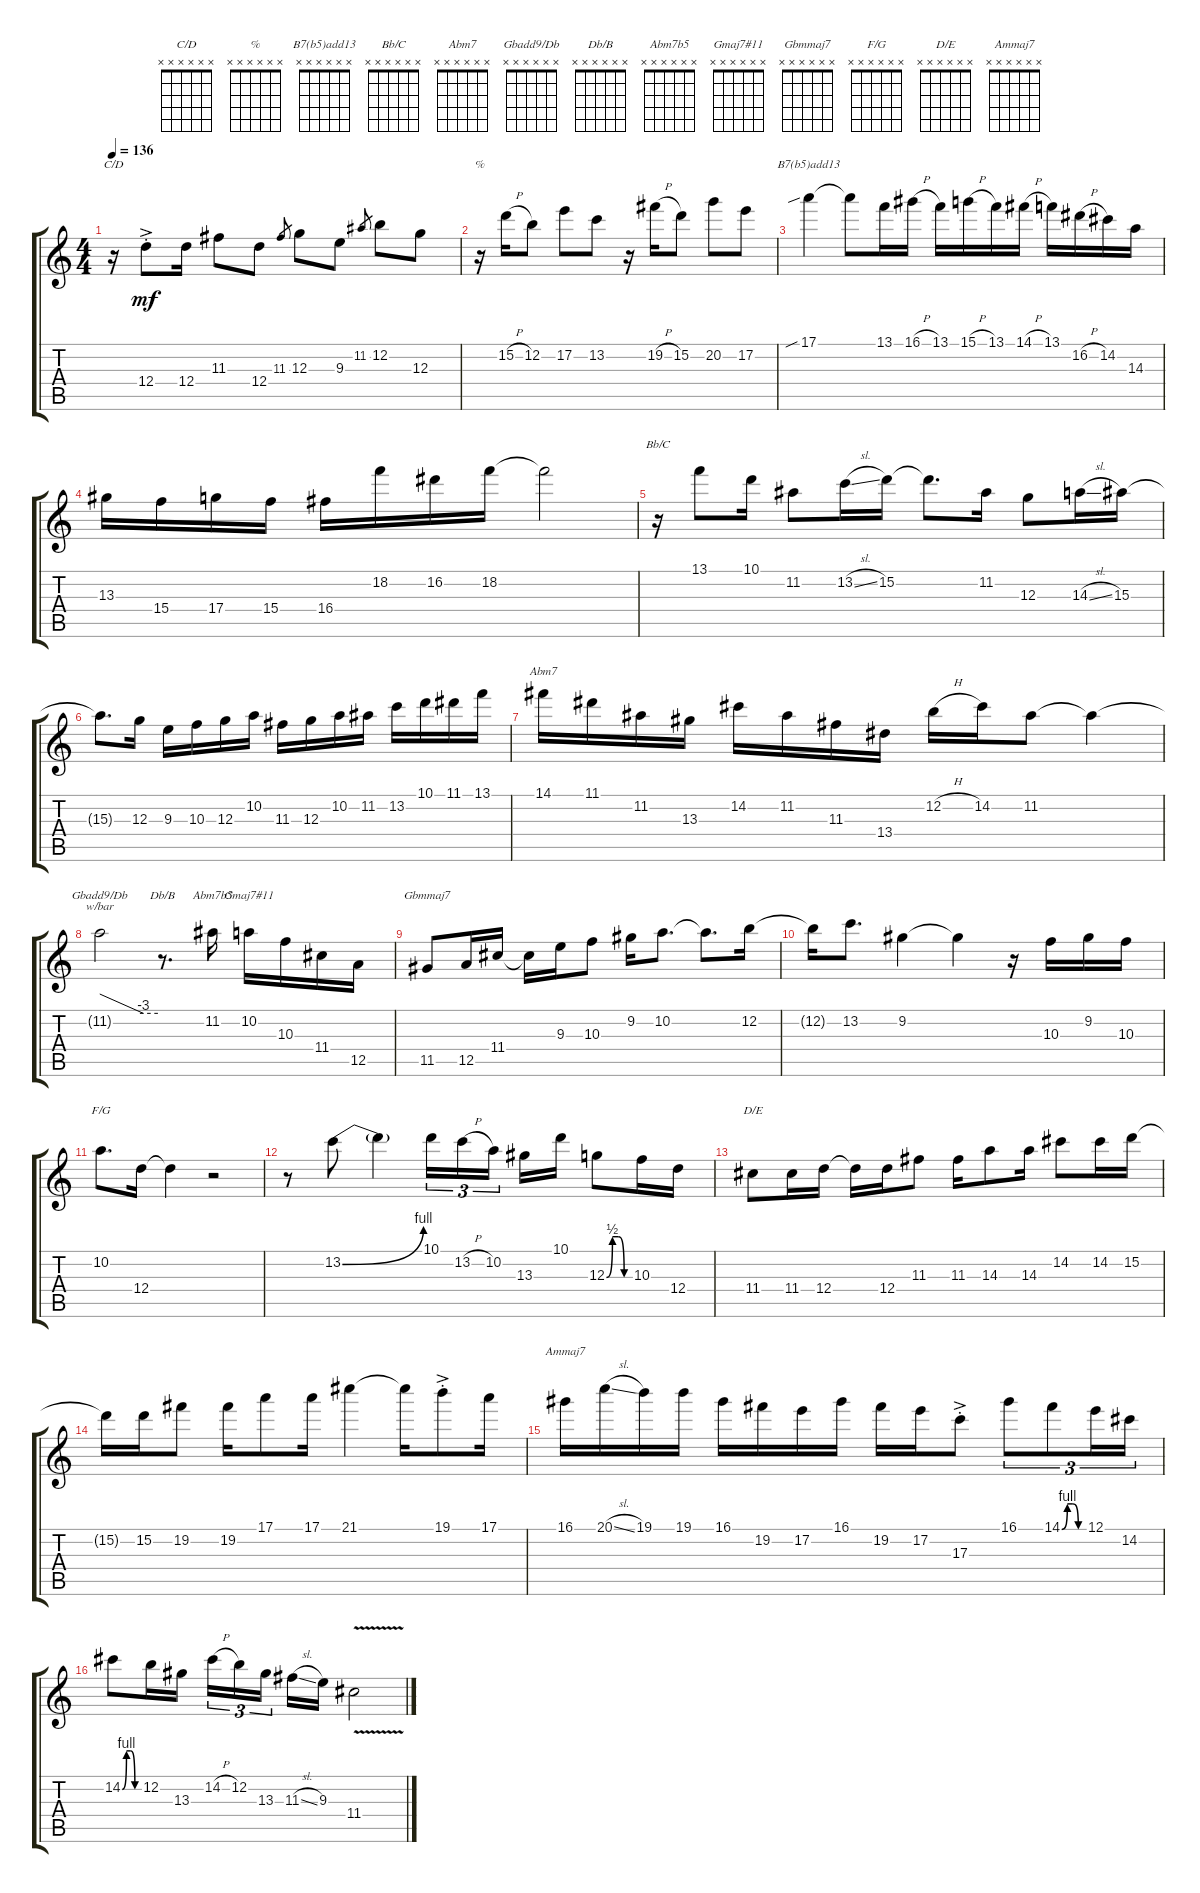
\track "" {instrument overdrivenguitar}
\staff {score tabs}
\tuning (E4 B3 G3 D3 A2 E2) {hide}
\chord ("C/D" x x x x x x)
\chord ("%" x x x x x x)
\chord ("B7(b5)add13" x x x x x x)
\chord ("Bb/C" x x x x x x)
\chord ("Abm7" x x x x x x)
\chord ("Gbadd9/Db" x x x x x x)
\chord ("Db/B" x x x x x x)
\chord ("Abm7b5" x x x x x x)
\chord ("Gmaj7#11" x x x x x x)
\chord ("Gbmmaj7" x x x x x x)
\chord ("F/G" x x x x x x)
\chord ("D/E" x x x x x x)
\chord ("Ammaj7" x x x x x x)
\ts (4 4)
\tempo 136
\clef g2
\ks c
r.16{ch "C/D" dy mf} 12.4{ac st}.8 12.4.16 11.3.8 12.4.8 11.3.8{gr} 12.3.8 9.3.8 11.2.8{gr} 12.2.8 12.3.8 |
r.16{ch "%"} 15.2{h}.16 12.2.8 17.2.8 13.2.8 r.16 19.2{h}.16 15.2.8 20.2.8 17.2.8 |
17.1{sib}.4{ch "B7(b5)add13"} 17.1{t}.8 13.1.16 16.1{h}.16 13.1.16 15.1{h}.16 13.1.16 14.1{h}.16 13.1.16 16.2{h}.16 14.2.16 14.3.16 |
13.3.16 15.4.16 17.4.16 15.4.16 16.4.16 18.2.16 16.2.16 18.2.16 18.2{t}.2 |
r.16{ch "Bb/C"} 13.1.8 10.1.16 11.2.8 13.2{sl}.16 15.2.16 15.2{t}.8{d} 11.2.16 12.3.8 14.3{sl}.16 15.3.16 |
15.3{t}.8{d} 12.3.16 9.3.16 10.3.16 12.3.16 10.2.16 11.3.16 12.3.16 10.2.16 11.2.16 13.2.16 10.1.16 11.1.16 13.1.16 |
14.1.16{ch "Abm7"} 11.1.16 11.2.16 13.3.16 14.2.16 11.2.16 11.3.16 13.4.16 12.2{h}.16 14.2.16 11.2.8 11.2{t}.4 |
11.2{t}.2{tbe (custom default 0 0 45 -12 60 -12) ch "Gbadd9/Db"} r.8{d ch "Db/B"} 11.2.16{ch "Abm7b5"} 10.2.16{ch "Gmaj7#11"} 10.3.16 11.4.16 12.5.16 |
11.5.8{ch "Gbmmaj7"} 12.5.16 11.4.16 11.4{t}.16 9.3.16 10.3.8 9.2.16 10.2.8{d} 10.2{t}.8{d} 12.2.16 |
12.2{t}.16 13.2.8{d} 9.2.4 9.2{t}.4 r.16 10.3.16 9.2.16 10.3.16 |
10.2.8{d ch "F/G"} 12.4.16 12.4{t}.4 r.2 |
r.8 13.2{be (bend 0 0 60 4)}.8 13.2{t}.4 10.1.16{tu (3 2)} 13.2{h}.16{tu (3 2)} 10.2.16{tu (3 2)} 13.3.16 10.1.16 12.3{be (custom 0 0 15 2 30 2 45 0 60 0)}.8 10.3.16 12.4.16 |
11.4.8{ch "D/E"} 11.4.16 12.4.16 12.4{t}.16 12.4.16 11.3.8 11.3.16 14.3.8 14.3.16 14.2.8 14.2.16 15.2.16 |
15.2{t}.16 15.2.16 19.2.8 19.2.16 17.1.8 17.1.16 21.1.4 21.1{t}.16 19.1{ac st}.8 17.1.16 |
16.1.16{ch "Ammaj7"} 20.1{sl}.16 19.1.16 19.1.16 16.1.16 19.2.16 17.2.16 16.1.16 19.2.16 17.2.16 17.3{ac st}.8 16.1.8{tu (3 2)} 14.1{be (custom 0 0 15 4 30 4 45 0 60 0)}.8{tu (3 2)} 12.1.16{tu (3 2)} 14.2.16{tu (3 2)} |
14.2{be (custom 0 0 15 4 30 4 45 0 60 0)}.8 12.2.16 13.3.16 14.2{h}.16{tu (3 2)} 12.2.16{tu (3 2)} 13.3.16{tu (3 2)} 11.3{sl}.16 9.3.16 11.4{v}.2
